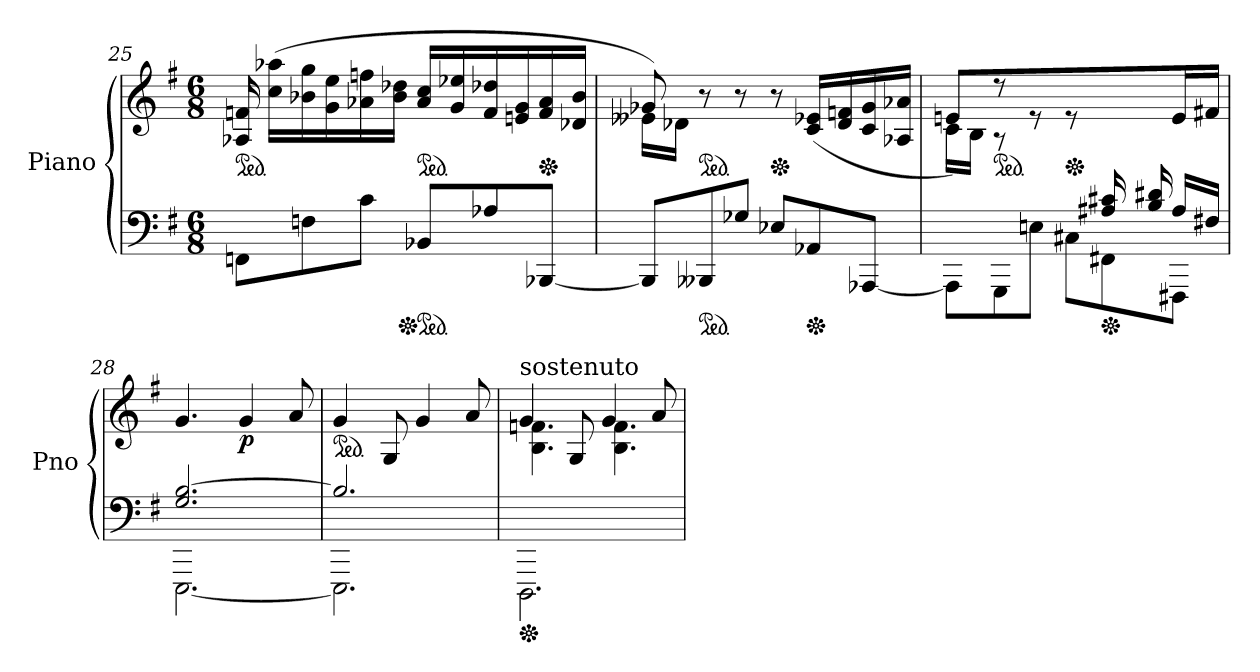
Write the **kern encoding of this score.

**kern	**kern	**dynam
*part1	*part1	*part1
*staff2	*staff1	*staff1/2
*I"Piano	*	*
*I'Pno	*	*
!!LO:LB:g=z
*clefF4	*clefG2	*
*k[f#]	*k[f#]	*
*G:	*G:	*
*M6/8	*M6/8	*
*	*ped	*
=25	=25	=25
8FFn\L	16A-X/ 16fn/	.
.	(16cc\ 16aa-X\LL	.
8Fn\	16b-X\ 16gg\	.
.	16g\ 16ee\	.
8c\J	16a-X\ 16ffn\	.
.	16b-\ 16dd-X\JJ	.
*Xped	*	*
*ped	*	*
*	*ped	*
8BB-X/L	16a-/ 16cc/LL	.
.	16g/ 16ee-X/	.
8A-X/	16f/ 16dd-X/	.
.	16en/ 16g/	.
*	*Xped	*
[8BBB-X/J	16f/ 16a-/	.
.	16d-X/ 16b-/JJ	.
=26	=26	=26
*	*^	*
8BBB-/L]	8g-X/)	16e--X\LL	.
.	.	16d-X\JJ	.
*ped	*	*	*
*	*ped	*	*
8BBB--X/	8r	2ryy	.
8G-X/J	8r	.	.
*	*Xped	*	*
8E-X/L	8r	.	.
*Xped	*	*	*
8AA-X/	(16c/ 16e-X/LL	.	.
.	16d-/ 16fn/	.	.
[8AAA-X/J	16c/ 16g-/	8ryy	.
.	16A-X/ 16a-X/JJ	.	.
=27	=27	=27	=27
*^	*	*	*
*	*^	*	*	*
2ryy	8ryy	8AAA-\L]	8en/)	16c\LL	.
.	.	.	.	16B\JJ	.
*	*	*	*ped	*	*
.	8ryy@	8GGG\	8r	8r	.
.	8ryy@	8En\J	8r	2ryy	.
*	*	*	*Xped	*	*
.	8ryy@	8C#X\L	8r	.	.
*Xped	*	*	*	*	*
16A#X/ 16c#X/LL	16ryy@	8FF#X\	8ryy	.	.
16B/ 16d#X/	16ryy@	.	.	.	.
8ryy	16A#/LL	8FFF#X\J	16e/	.	.
.	16F#X/JJ	.	16f#X/JJ	.	.
*	*v	*v	*	*	*
*	*	*v	*v	*
=28	=28	=28	=28
2.G/ [2.B/	[2.EEE\	4.g/	.
!	!	!	!LO:DY:b
.	.	4g/	p
.	.	8a/	.
!!LO:LB:g=z
=29	=29	=29	=29
*	*	*ped	*
2.B/]	2.EEE\]	4g/	.
.	.	8G/	.
.	.	4g/	.
.	.	8a/	.
*v	*v	*	*
=30	=30	=30
*Xped	*	*
*	*^	*
!	!LO:TX:a:t=sostenuto	!	!
2.DDD\	4g/	4.B\ 4.fn\	.
.	8G/	.	.
.	4g/	4.B\ 4.f\	.
.	8a/	.	.
*	*v	*v	*
=	=	=
*-	*-	*-
